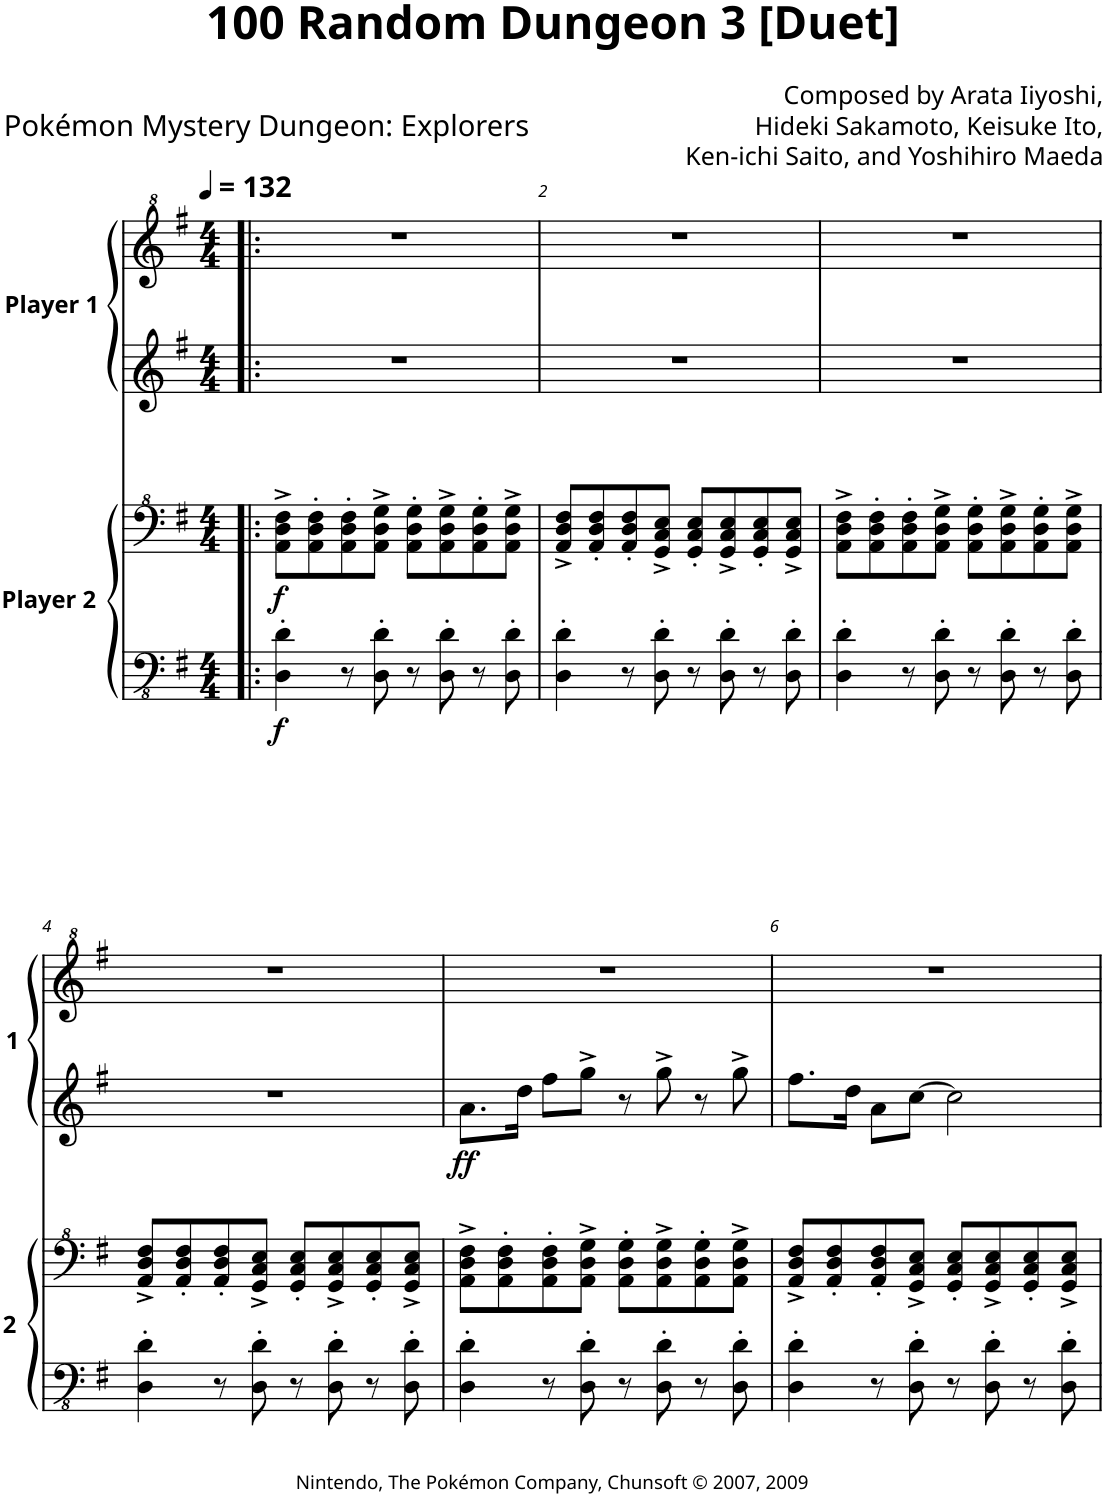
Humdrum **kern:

**kern	**kern	**dynam	**kern	**kern	**dynam
*part2	*part2	*part2	*part1	*part1	*part1
*staff4	*staff3	*staff3/4	*staff2	*staff1	*staff1/2
*I"Player 2	*	*	*I"Player 1	*	*
*clefFv4	*clefF^4	*	*clefG2	*clefG^2	*
*k[f#]	*k[f#]	*	*k[f#]	*k[f#]	*
*M4/4	*M4/4	*	*M4/4	*M4/4	*
*MM132	*MM132	*	*MM132	*MM132	*
=1!|:	=1!|:	=1!|:	=1!|:	=1!|:	=1!|:
!	!	!LO:DY:b=2	!	!	!
!	!	!LO:DY:n=1:b	!	!	!
4DD\' 4D\'	8A\^ 8d\^ 8f#\^L	f f	1r	1r	.
.	8A\' 8d\' 8f#\'	.	.	.	.
8r	8A\' 8d\' 8f#\'	.	.	.	.
8DD\' 8D\'	8A\^ 8d\^ 8g\^J	.	.	.	.
8r	8A\' 8d\' 8g\'L	.	.	.	.
8DD\' 8D\'	8A\^ 8d\^ 8g\^	.	.	.	.
8r	8A\' 8d\' 8g\'	.	.	.	.
8DD\' 8D\'	8A\^ 8d\^ 8g\^J	.	.	.	.
=2	=2	=2	=2	=2	=2
4DD\' 4D\'	8A/^ 8d/^ 8f#/^L	.	1r	1r	.
.	8A/' 8d/' 8f#/'	.	.	.	.
8r	8A/' 8d/' 8f#/'	.	.	.	.
8DD\' 8D\'	8G/^ 8c/^ 8e/^J	.	.	.	.
8r	8G/' 8c/' 8e/'L	.	.	.	.
8DD\' 8D\'	8G/^ 8c/^ 8e/^	.	.	.	.
8r	8G/' 8c/' 8e/'	.	.	.	.
8DD\' 8D\'	8G/^ 8c/^ 8e/^J	.	.	.	.
=3	=3	=3	=3	=3	=3
4DD\' 4D\'	8A\^ 8d\^ 8f#\^L	.	1r	1r	.
.	8A\' 8d\' 8f#\'	.	.	.	.
8r	8A\' 8d\' 8f#\'	.	.	.	.
8DD\' 8D\'	8A\^ 8d\^ 8g\^J	.	.	.	.
8r	8A\' 8d\' 8g\'L	.	.	.	.
8DD\' 8D\'	8A\^ 8d\^ 8g\^	.	.	.	.
8r	8A\' 8d\' 8g\'	.	.	.	.
8DD\' 8D\'	8A\^ 8d\^ 8g\^J	.	.	.	.
!!LO:LB:g=z
=4	=4	=4	=4	=4	=4
4DD\' 4D\'	8A/^ 8d/^ 8f#/^L	.	1r	1r	.
.	8A/' 8d/' 8f#/'	.	.	.	.
8r	8A/' 8d/' 8f#/'	.	.	.	.
8DD\' 8D\'	8G/^ 8c/^ 8e/^J	.	.	.	.
8r	8G/' 8c/' 8e/'L	.	.	.	.
8DD\' 8D\'	8G/^ 8c/^ 8e/^	.	.	.	.
8r	8G/' 8c/' 8e/'	.	.	.	.
8DD\' 8D\'	8G/^ 8c/^ 8e/^J	.	.	.	.
=5	=5	=5	=5	=5	=5
!	!	!	!	!	!LO:DY:b=2
4DD\' 4D\'	8A\^ 8d\^ 8f#\^L	.	8.a\L	1r	ff
.	8A\' 8d\' 8f#\'	.	.	.	.
.	.	.	16dd\Jk	.	.
8r	8A\' 8d\' 8f#\'	.	8ff#\L	.	.
8DD\' 8D\'	8A\^ 8d\^ 8g\^J	.	8gg^\J	.	.
8r	8A\' 8d\' 8g\'L	.	8r	.	.
8DD\' 8D\'	8A\^ 8d\^ 8g\^	.	8gg^\	.	.
8r	8A\' 8d\' 8g\'	.	8r	.	.
8DD\' 8D\'	8A\^ 8d\^ 8g\^J	.	8gg^\	.	.
=6	=6	=6	=6	=6	=6
4DD\' 4D\'	8A/^ 8d/^ 8f#/^L	.	8.ff#\L	1r	.
.	8A/' 8d/' 8f#/'	.	.	.	.
.	.	.	16dd\Jk	.	.
8r	8A/' 8d/' 8f#/'	.	8a\L	.	.
8DD\' 8D\'	8G/^ 8c/^ 8e/^J	.	[8cc\J	.	.
8r	8G/' 8c/' 8e/'L	.	2cc\]	.	.
8DD\' 8D\'	8G/^ 8c/^ 8e/^	.	.	.	.
8r	8G/' 8c/' 8e/'	.	.	.	.
8DD\' 8D\'	8G/^ 8c/^ 8e/^J	.	.	.	.
=	=	=	=	=	=
*-	*-	*-	*-	*-	*-
